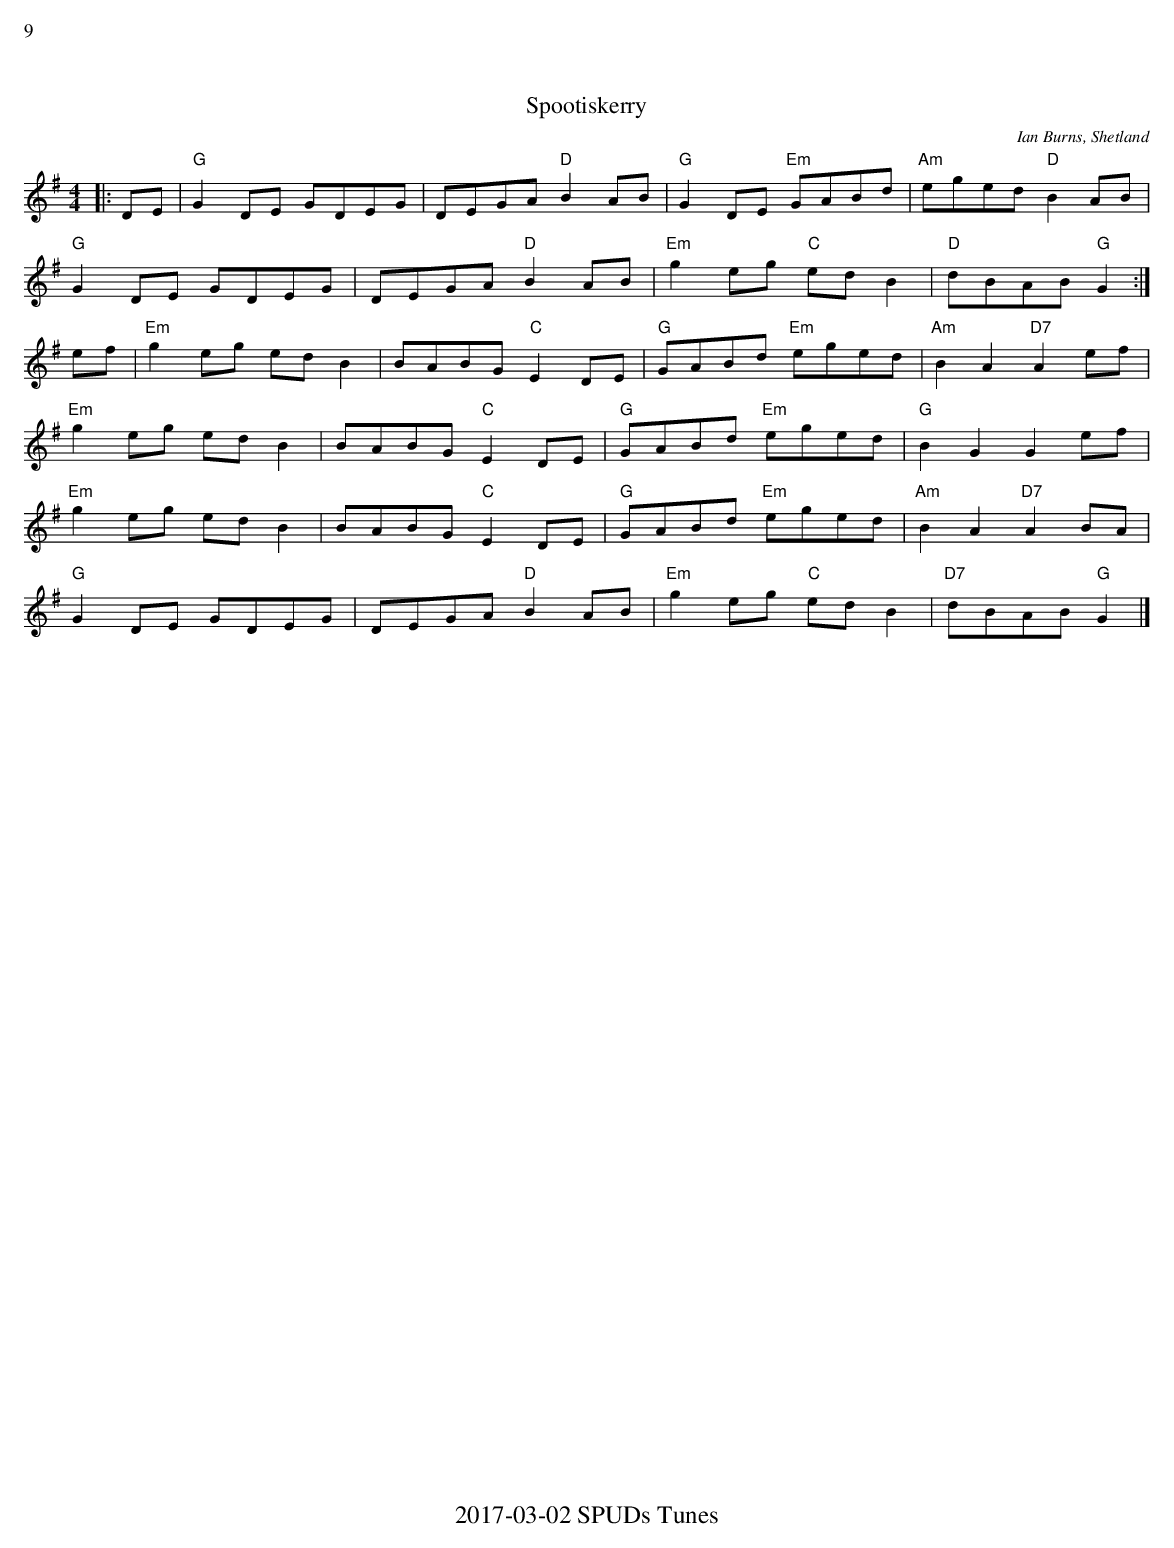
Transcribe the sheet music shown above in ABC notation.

X:1
%%text 9
T:Spootiskerry
C:Ian Burns, Shetland
M:4/4
L:1/8
K:G
|:DE|"G"G2 DE GDEG|DEGA "D"B2 AB|"G"G2 DE "Em"GABd|"Am"eged "D"B2 AB|
"G"G2 DE GDEG|DEGA "D"B2 AB|"Em"g2 eg "C"edB2|"D"dBAB "G"G2:|]
ef|"Em"g2 eg ed B2|BABG "C"E2 DE|"G"GABd "Em"eged|"Am"B2 A2 "D7"A2 ef|
"Em"g2 eg ed B2|BABG "C"E2 DE|"G"GABd "Em"eged|"G"B2 G2 G2 ef|
"Em"g2 eg ed B2|BABG"C" E2 DE|"G"GABd "Em"eged|"Am"B2 A2 "D7"A2 BA|
"G"G2 DE GDEG|DEGA "D"B2 AB|"Em"g2 eg "C"edB2|"D7"dBAB "G"G2|]
